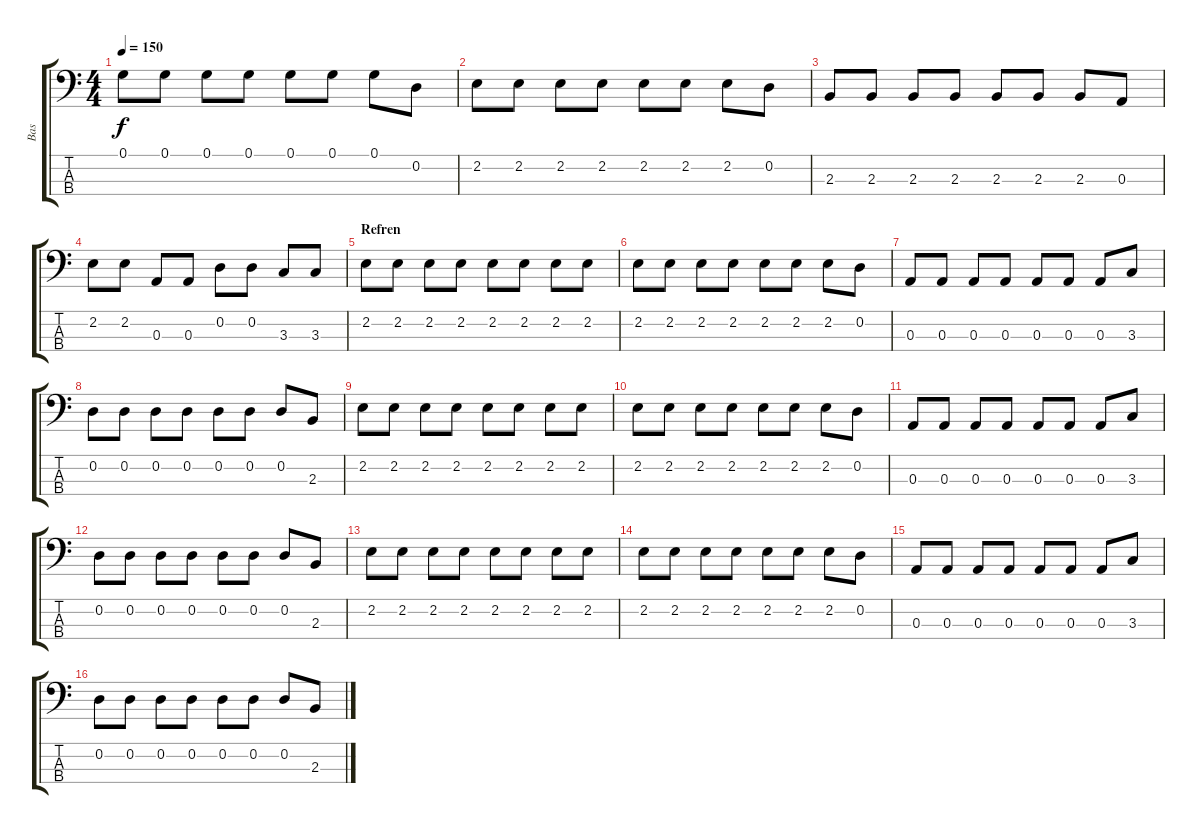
\track ("Bas" "Bas") {instrument electricbassfinger}
\staff {score tabs}
\tuning (G2 D2 A1 E1) {hide}
\ts (4 4)
\tempo 150
\clef f4
\ks c
0.1.8{dy f} 0.1.8 0.1.8 0.1.8 0.1.8 0.1.8 0.1.8 0.2.8 |
2.2.8 2.2.8 2.2.8 2.2.8 2.2.8 2.2.8 2.2.8 0.2.8 |
2.3.8 2.3.8 2.3.8 2.3.8 2.3.8 2.3.8 2.3.8 0.3.8 |
2.2.8 2.2.8 0.3.8 0.3.8 0.2.8 0.2.8 3.3.8 3.3.8 |
\section ("" "Refren")
2.2.8 2.2.8 2.2.8 2.2.8 2.2.8 2.2.8 2.2.8 2.2.8 |
2.2.8 2.2.8 2.2.8 2.2.8 2.2.8 2.2.8 2.2.8 0.2.8 |
0.3.8 0.3.8 0.3.8 0.3.8 0.3.8 0.3.8 0.3.8 3.3.8 |
0.2.8 0.2.8 0.2.8 0.2.8 0.2.8 0.2.8 0.2.8 2.3.8 |
2.2.8 2.2.8 2.2.8 2.2.8 2.2.8 2.2.8 2.2.8 2.2.8 |
2.2.8 2.2.8 2.2.8 2.2.8 2.2.8 2.2.8 2.2.8 0.2.8 |
0.3.8 0.3.8 0.3.8 0.3.8 0.3.8 0.3.8 0.3.8 3.3.8 |
0.2.8 0.2.8 0.2.8 0.2.8 0.2.8 0.2.8 0.2.8 2.3.8 |
2.2.8 2.2.8 2.2.8 2.2.8 2.2.8 2.2.8 2.2.8 2.2.8 |
2.2.8 2.2.8 2.2.8 2.2.8 2.2.8 2.2.8 2.2.8 0.2.8 |
0.3.8 0.3.8 0.3.8 0.3.8 0.3.8 0.3.8 0.3.8 3.3.8 |
0.2.8 0.2.8 0.2.8 0.2.8 0.2.8 0.2.8 0.2.8 2.3.8
